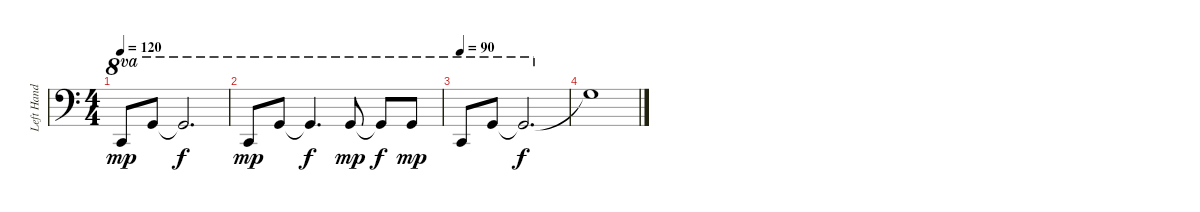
\track ("Left Hand" "Left Hand") {instrument brightacousticpiano}
\staff {score}
\tuning (G2 D2 A1 C1) {hide}
\ts (4 4)
\tempo 120
\clef f4
\ks c
10.2.8{ot 8va dy mp} 12.1.8{ot 8va} 12.1{t}.2{d ot 8va dy f} |
10.2.8{ot 8va dy mp} 12.1.8{ot 8va} 12.1{t}.4{d ot 8va dy f} 12.1.8{ot 8va dy mp} 12.1{t}.8{ot 8va dy f} 12.1.8{ot 8va dy mp} |
\tempo 90
10.2.8{ot 8va} 12.1.8{ot 8va} 12.1{t}.2{d ot 8va dy f} |
12.1{t}.1
